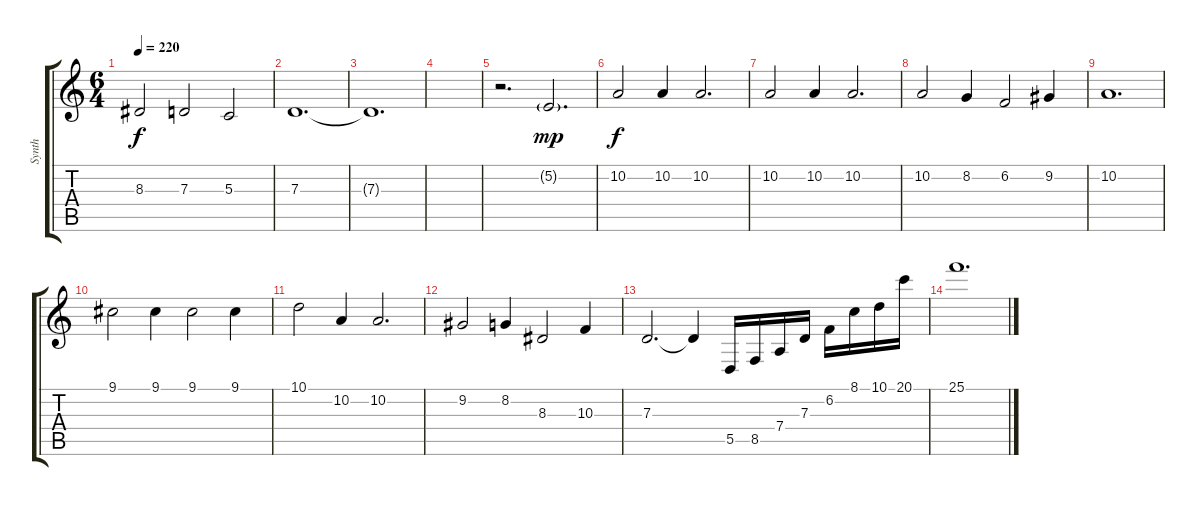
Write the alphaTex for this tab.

\track ("Synth" "Synth") {instrument dulcimer}
\staff {score tabs}
\tuning (E4 B3 G3 D3 A2 E2) {hide}
\ts (6 4)
\tempo 220
\clef g2
\ks c
8.3.2{dy f} 7.3.2 5.3.2 |
7.3.1{d volume 4} |
7.3{t}.1{d} |
|
r.2{d} 5.2{g}.2{d dy mp volume 14 instrument reversecymbal} |
10.2.2{dy f volume 5 balance 13 instrument musicbox} 10.2.4 10.2.2{d} |
10.2.2 10.2.4 10.2.2{d} |
10.2.2 8.2.4 6.2.2 9.2.4 |
10.2.1{d} |
9.1.2 9.1.4 9.1.2 9.1.4 |
10.1.2 10.2.4 10.2.2{d} |
9.2.2 8.2.4 8.3.2 10.3.4 |
7.3.2{d} 7.3{t}.4 5.5.16{volume 6 balance 8 instrument orchestralharp} 8.5.16 7.4.16 7.3.16 6.2.16 8.1.16 10.1.16 20.1.16 |
25.1.1{d}
